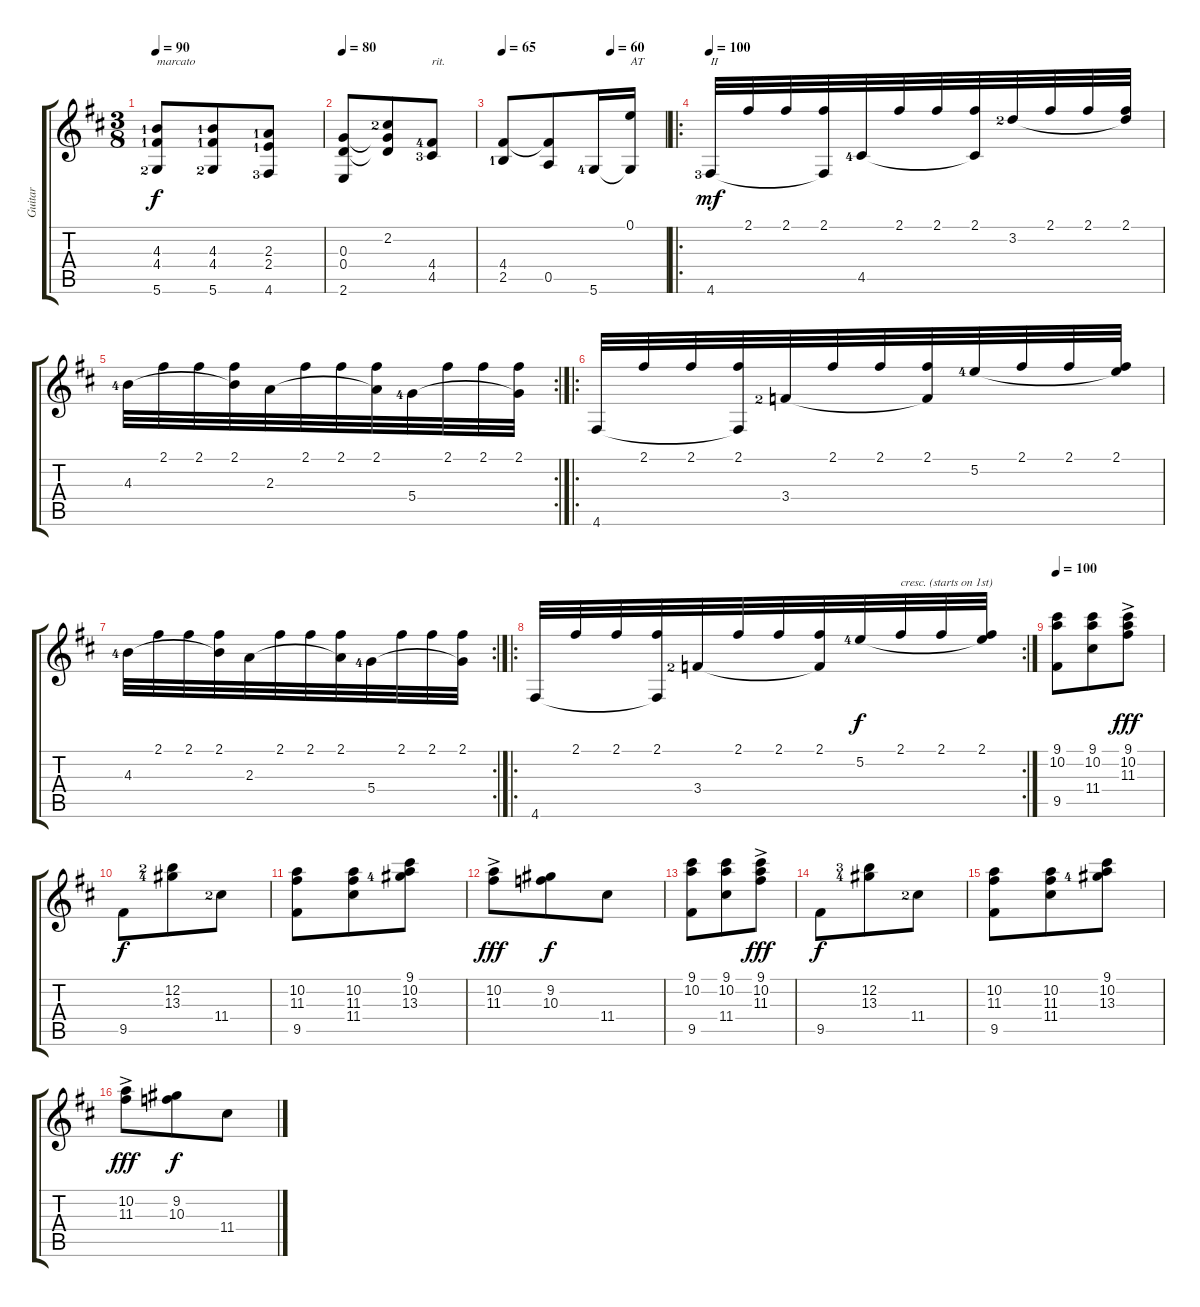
\track ("Guitar" "Guitar") {instrument acousticguitarnylon}
\staff {score tabs}
\tuning (E4 B3 G3 D3 A2 D2) {hide}
\ts (3 8)
\tempo 90
\clef g2
\ks d
(4.3{lf 2} 4.4{lf 2} 5.6{lf 3}).8{txt "marcato" dy f} (4.3{lf 2} 4.4{lf 2} 5.6{lf 3}).8 (2.3{lf 2} 2.4{lf 2} 4.6{lf 4}).8 |
\tempo 80
(0.3 0.4 2.6).8 (2.2{lf 3} 0.3{t} 0.4{t}).8 (4.4{lf 5} 4.5{lf 4}).8{txt "rit."} |
\tempo 65
\tempo (60 0.6666666666666666)
(4.4 2.5{lf 2}).8 (4.4{t} 0.5).8 5.6{lf 5}.16 (0.1 5.6{t}).16{txt "AT"} |
\ro
\tempo 100
4.6{lf 4}.32{txt "II" dy mf} 2.1.32 2.1.32 (2.1 4.6{t}).32 4.5{lf 5}.32 2.1.32 2.1.32 (2.1 4.5{t}).32 3.2{lf 3}.32 2.1.32 2.1.32 (2.1 3.2{t}).32 |
\rc 2
4.3{lf 5}.32 2.1.32 2.1.32 (2.1 4.3{t}).32 2.3.32 2.1.32 2.1.32 (2.1 2.3{t}).32 5.4{lf 5}.32 2.1.32 2.1.32 (2.1 5.4{t}).32 |
\ro
4.6.32 2.1.32 2.1.32 (2.1 4.6{t}).32 3.4{lf 3}.32 2.1.32 2.1.32 (2.1 3.4{t}).32 5.2{lf 5}.32 2.1.32 2.1.32 (2.1 5.2{t}).32 |
\rc 2
4.3{lf 5}.32 2.1.32 2.1.32 (2.1 4.3{t}).32 2.3.32 2.1.32 2.1.32 (2.1 2.3{t}).32 5.4{lf 5}.32 2.1.32 2.1.32 (2.1 5.4{t}).32 |
\ro
\rc 2
4.6.32 2.1.32 2.1.32 (2.1 4.6{t}).32 3.4{lf 3}.32 2.1.32 2.1.32 (2.1 3.4{t}).32 5.2{lf 5}.32{dy f} 2.1.32{txt "cresc. (starts on 1st)"} 2.1.32 (2.1 5.2{t}).32 |
\tempo 100
(9.1 10.2 9.5).8 (9.1 10.2 11.4).8 (9.1{ac} 10.2 11.3).8{dy fff} |
9.5.8{dy f} (12.2{lf 3} 13.3{lf 5}).8 11.4{lf 3}.8 |
(10.2 11.3 9.5).8 (10.2 11.3 11.4).8 (9.1 10.2 13.3{lf 5}).8 |
(10.2{ac} 11.3).8{dy fff} (9.2 10.3).8{dy f} 11.4.8 |
(9.1 10.2 9.5).8 (9.1 10.2 11.4).8 (9.1{ac} 10.2 11.3).8{dy fff} |
9.5.8{dy f} (12.2{lf 4} 13.3{lf 5}).8 11.4{lf 3}.8 |
(10.2 11.3 9.5).8 (10.2 11.3 11.4).8 (9.1 10.2 13.3{lf 5}).8 |
(10.2{ac} 11.3).8{dy fff} (9.2 10.3).8{dy f} 11.4.8
